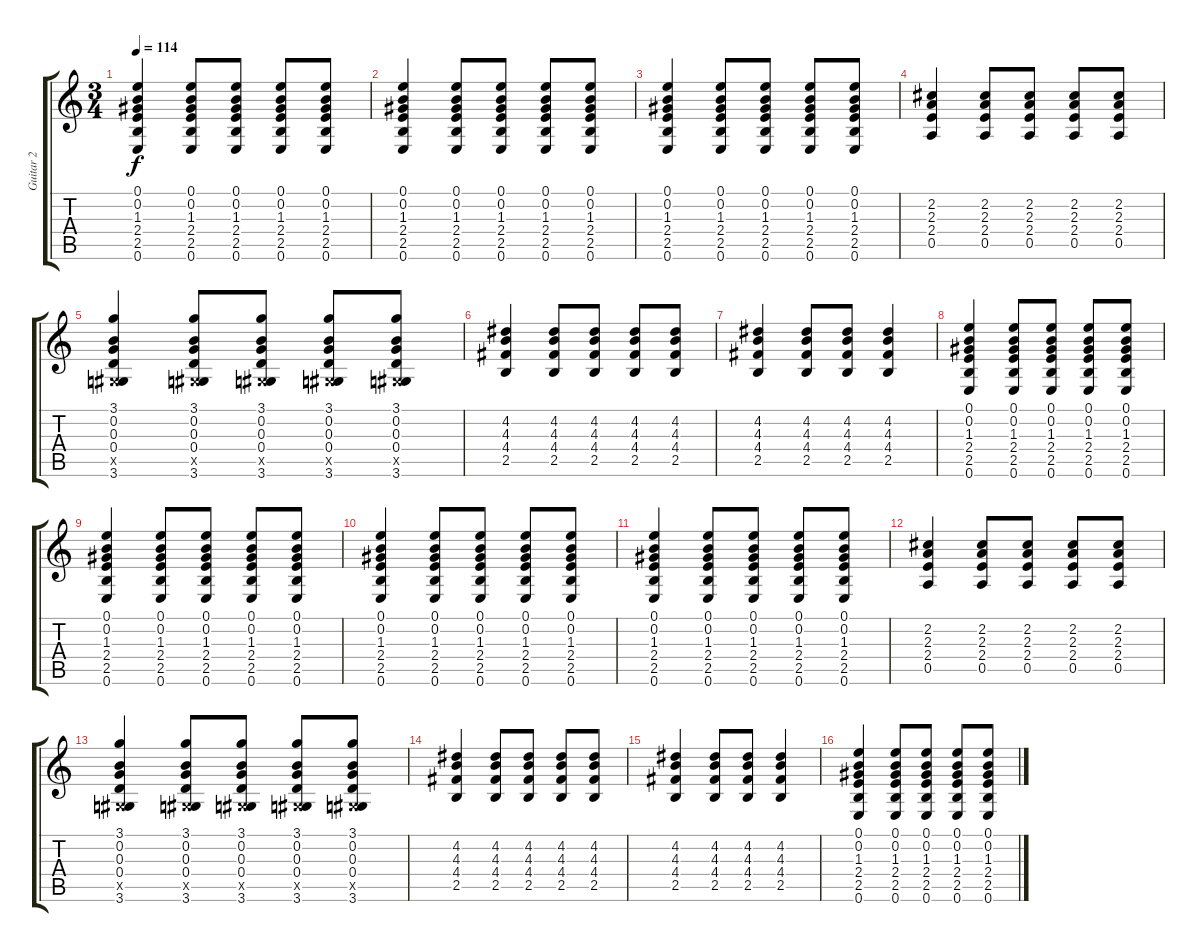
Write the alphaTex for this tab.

\track ("Guitar 2" "Guitar 2") {instrument acousticguitarsteel}
\staff {score tabs}
\tuning (E4 B3 G3 D3 A2 E2) {hide}
\ts (3 4)
\tempo 114
\clef g2
\ks c
(0.1 0.2 1.3 2.4 2.5 0.6).4{dy f} (0.1 0.2 1.3 2.4 2.5 0.6).8 (0.1 0.2 1.3 2.4 2.5 0.6).8 (0.1 0.2 1.3 2.4 2.5 0.6).8 (0.1 0.2 1.3 2.4 2.5 0.6).8 |
(0.1 0.2 1.3 2.4 2.5 0.6).4 (0.1 0.2 1.3 2.4 2.5 0.6).8 (0.1 0.2 1.3 2.4 2.5 0.6).8 (0.1 0.2 1.3 2.4 2.5 0.6).8 (0.1 0.2 1.3 2.4 2.5 0.6).8 |
(0.1 0.2 1.3 2.4 2.5 0.6).4 (0.1 0.2 1.3 2.4 2.5 0.6).8 (0.1 0.2 1.3 2.4 2.5 0.6).8 (0.1 0.2 1.3 2.4 2.5 0.6).8 (0.1 0.2 1.3 2.4 2.5 0.6).8 |
(2.2 2.3 2.4 0.5).4 (2.2 2.3 2.4 0.5).8 (2.2 2.3 2.4 0.5).8 (2.2 2.3 2.4 0.5).8 (2.2 2.3 2.4 0.5).8 |
(3.1 0.2 0.3 0.4 -1.5{x} 3.6).4 (3.1 0.2 0.3 0.4 -1.5{x} 3.6).8 (3.1 0.2 0.3 0.4 -1.5{x} 3.6).8 (3.1 0.2 0.3 0.4 -1.5{x} 3.6).8 (3.1 0.2 0.3 0.4 -1.5{x} 3.6).8 |
(4.2 4.3 4.4 2.5).4 (4.2 4.3 4.4 2.5).8 (4.2 4.3 4.4 2.5).8 (4.2 4.3 4.4 2.5).8 (4.2 4.3 4.4 2.5).8 |
(4.2 4.3 4.4 2.5).4 (4.2 4.3 4.4 2.5).8 (4.2 4.3 4.4 2.5).8 (4.2 4.3 4.4 2.5).4 |
(0.1 0.2 1.3 2.4 2.5 0.6).4 (0.1 0.2 1.3 2.4 2.5 0.6).8 (0.1 0.2 1.3 2.4 2.5 0.6).8 (0.1 0.2 1.3 2.4 2.5 0.6).8 (0.1 0.2 1.3 2.4 2.5 0.6).8 |
(0.1 0.2 1.3 2.4 2.5 0.6).4 (0.1 0.2 1.3 2.4 2.5 0.6).8 (0.1 0.2 1.3 2.4 2.5 0.6).8 (0.1 0.2 1.3 2.4 2.5 0.6).8 (0.1 0.2 1.3 2.4 2.5 0.6).8 |
(0.1 0.2 1.3 2.4 2.5 0.6).4 (0.1 0.2 1.3 2.4 2.5 0.6).8 (0.1 0.2 1.3 2.4 2.5 0.6).8 (0.1 0.2 1.3 2.4 2.5 0.6).8 (0.1 0.2 1.3 2.4 2.5 0.6).8 |
(0.1 0.2 1.3 2.4 2.5 0.6).4 (0.1 0.2 1.3 2.4 2.5 0.6).8 (0.1 0.2 1.3 2.4 2.5 0.6).8 (0.1 0.2 1.3 2.4 2.5 0.6).8 (0.1 0.2 1.3 2.4 2.5 0.6).8 |
(2.2 2.3 2.4 0.5).4 (2.2 2.3 2.4 0.5).8 (2.2 2.3 2.4 0.5).8 (2.2 2.3 2.4 0.5).8 (2.2 2.3 2.4 0.5).8 |
(3.1 0.2 0.3 0.4 -1.5{x} 3.6).4 (3.1 0.2 0.3 0.4 -1.5{x} 3.6).8 (3.1 0.2 0.3 0.4 -1.5{x} 3.6).8 (3.1 0.2 0.3 0.4 -1.5{x} 3.6).8 (3.1 0.2 0.3 0.4 -1.5{x} 3.6).8 |
(4.2 4.3 4.4 2.5).4 (4.2 4.3 4.4 2.5).8 (4.2 4.3 4.4 2.5).8 (4.2 4.3 4.4 2.5).8 (4.2 4.3 4.4 2.5).8 |
(4.2 4.3 4.4 2.5).4 (4.2 4.3 4.4 2.5).8 (4.2 4.3 4.4 2.5).8 (4.2 4.3 4.4 2.5).4 |
(0.1 0.2 1.3 2.4 2.5 0.6).4 (0.1 0.2 1.3 2.4 2.5 0.6).8 (0.1 0.2 1.3 2.4 2.5 0.6).8 (0.1 0.2 1.3 2.4 2.5 0.6).8 (0.1 0.2 1.3 2.4 2.5 0.6).8
